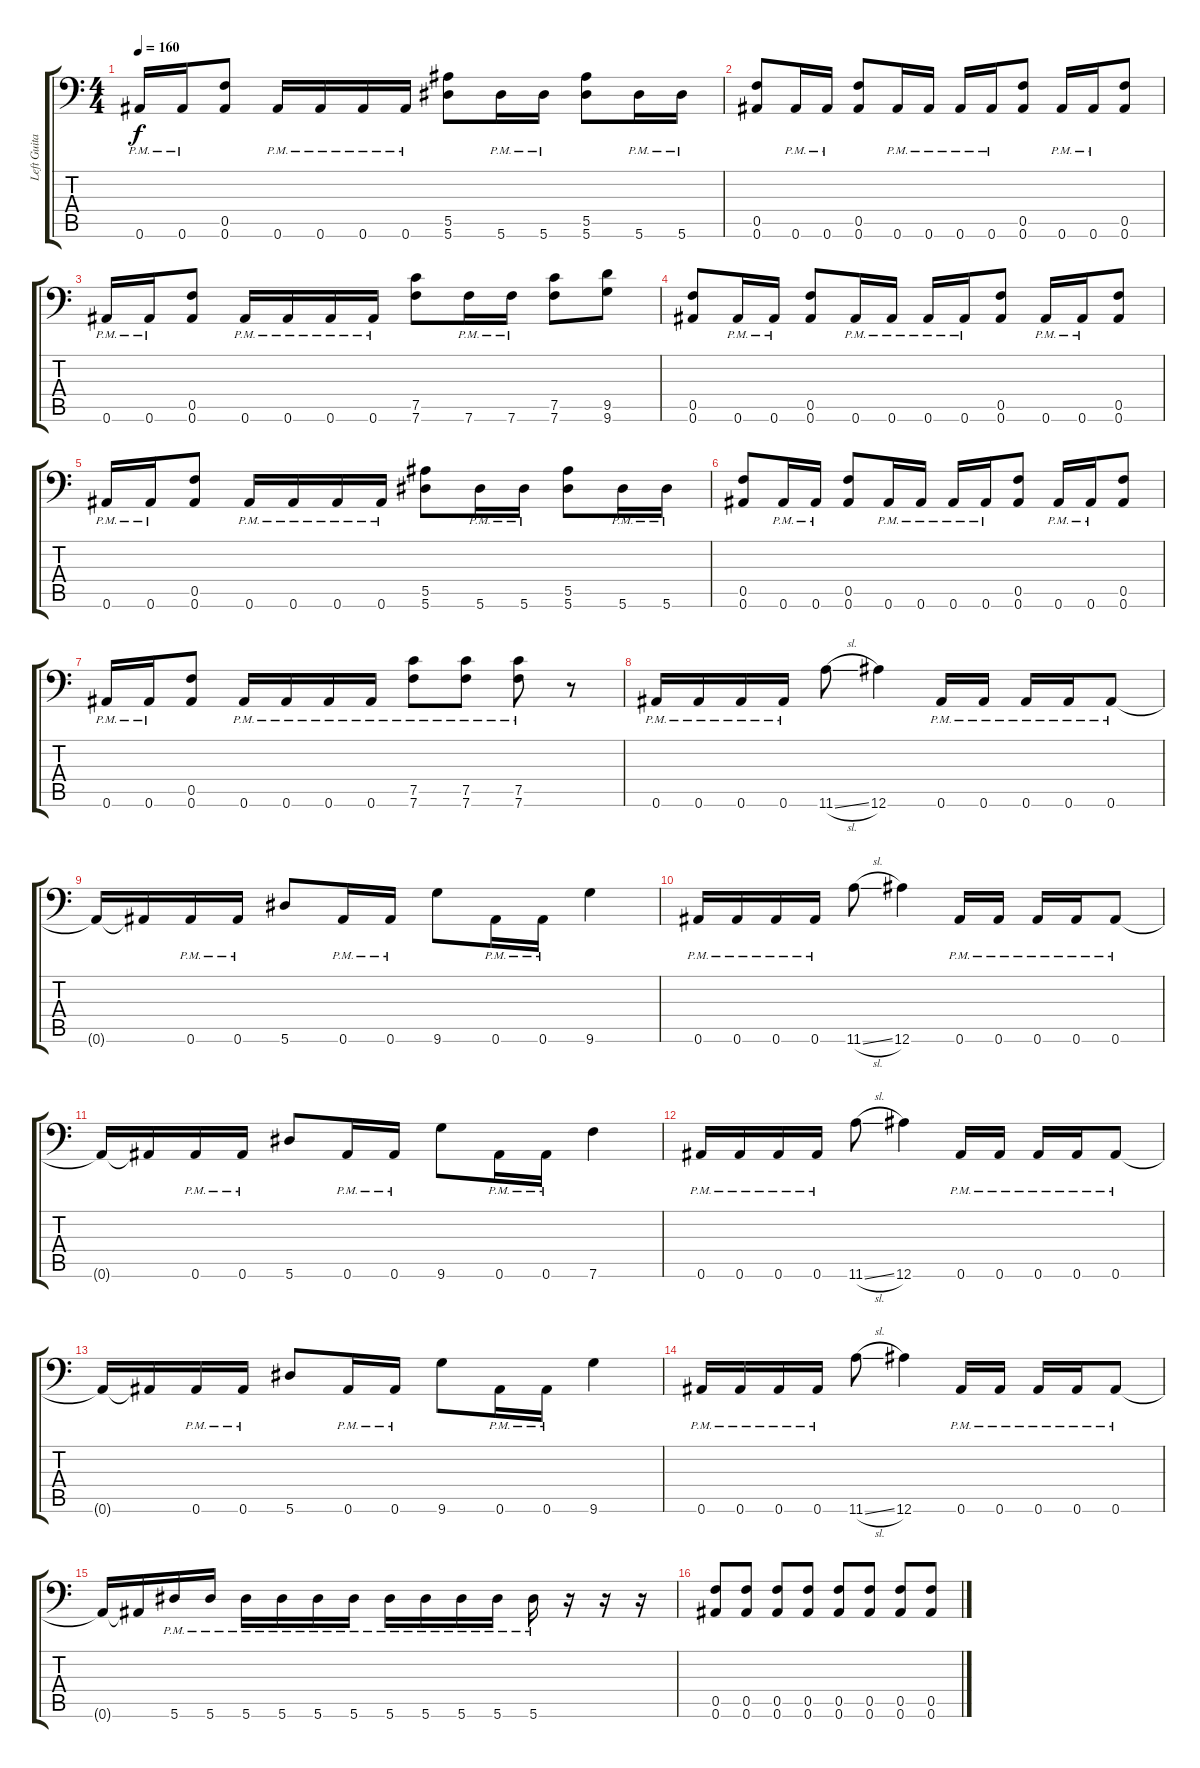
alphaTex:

\track ("Left Guitar" "Left Guita") {instrument distortionguitar}
\staff {score tabs}
\tuning (C4 G3 Eb3 Bb2 F2 Bb1) {hide}
\ts (4 4)
\tempo 160
\clef f4
\ks c
0.6{pm}.16{dy f} 0.6{pm}.16 (0.5 0.6).8 0.6{pm}.16 0.6{pm}.16 0.6{pm}.16 0.6{pm}.16 (5.5 5.6).8 5.6{pm}.16 5.6{pm}.16 (5.5 5.6).8 5.6{pm}.16 5.6{pm}.16 |
(0.5 0.6).8 0.6{pm}.16 0.6{pm}.16 (0.5 0.6).8 0.6{pm}.16 0.6{pm}.16 0.6{pm}.16 0.6{pm}.16 (0.5 0.6).8 0.6{pm}.16 0.6{pm}.16 (0.5 0.6).8 |
0.6{pm}.16 0.6{pm}.16 (0.5 0.6).8 0.6{pm}.16 0.6{pm}.16 0.6{pm}.16 0.6{pm}.16 (7.5 7.6).8 7.6{pm}.16 7.6{pm}.16 (7.5 7.6).8 (9.5 9.6).8 |
(0.5 0.6).8 0.6{pm}.16 0.6{pm}.16 (0.5 0.6).8 0.6{pm}.16 0.6{pm}.16 0.6{pm}.16 0.6{pm}.16 (0.5 0.6).8 0.6{pm}.16 0.6{pm}.16 (0.5 0.6).8 |
0.6{pm}.16 0.6{pm}.16 (0.5 0.6).8 0.6{pm}.16 0.6{pm}.16 0.6{pm}.16 0.6{pm}.16 (5.5 5.6).8 5.6{pm}.16 5.6{pm}.16 (5.5 5.6).8 5.6{pm}.16 5.6{pm}.16 |
(0.5 0.6).8 0.6{pm}.16 0.6{pm}.16 (0.5 0.6).8 0.6{pm}.16 0.6{pm}.16 0.6{pm}.16 0.6{pm}.16 (0.5 0.6).8 0.6{pm}.16 0.6{pm}.16 (0.5 0.6).8 |
0.6{pm}.16 0.6{pm}.16 (0.5 0.6).8 0.6{pm}.16 0.6{pm}.16 0.6{pm}.16 0.6{pm}.16 (7.5{pm} 7.6{pm}).8 (7.5{pm} 7.6{pm}).8 (7.5{pm} 7.6{pm}).8 r.8 |
0.6{pm}.16 0.6{pm}.16 0.6{pm}.16 0.6{pm}.16 11.6{sl}.8 12.6.4 0.6{pm}.16 0.6{pm}.16 0.6{pm}.16 0.6{pm}.16 0.6{pm}.8 |
0.6{t}.16 0.6{t}.16 0.6{pm}.16 0.6{pm}.16 5.6.8 0.6{pm}.16 0.6{pm}.16 9.6.8 0.6{pm}.16 0.6{pm}.16 9.6.4 |
0.6{pm}.16 0.6{pm}.16 0.6{pm}.16 0.6{pm}.16 11.6{sl}.8 12.6.4 0.6{pm}.16 0.6{pm}.16 0.6{pm}.16 0.6{pm}.16 0.6{pm}.8 |
0.6{t}.16 0.6{t}.16 0.6{pm}.16 0.6{pm}.16 5.6.8 0.6{pm}.16 0.6{pm}.16 9.6.8 0.6{pm}.16 0.6{pm}.16 7.6.4 |
0.6{pm}.16 0.6{pm}.16 0.6{pm}.16 0.6{pm}.16 11.6{sl}.8 12.6.4 0.6{pm}.16 0.6{pm}.16 0.6{pm}.16 0.6{pm}.16 0.6{pm}.8 |
0.6{t}.16 0.6{t}.16 0.6{pm}.16 0.6{pm}.16 5.6.8 0.6{pm}.16 0.6{pm}.16 9.6.8 0.6{pm}.16 0.6{pm}.16 9.6.4 |
0.6{pm}.16 0.6{pm}.16 0.6{pm}.16 0.6{pm}.16 11.6{sl}.8 12.6.4 0.6{pm}.16 0.6{pm}.16 0.6{pm}.16 0.6{pm}.16 0.6{pm}.8 |
0.6{t}.16 0.6{t}.16 5.6{pm}.16 5.6{pm}.16 5.6{pm}.16 5.6{pm}.16 5.6{pm}.16 5.6{pm}.16 5.6{pm}.16 5.6{pm}.16 5.6{pm}.16 5.6{pm}.16 5.6{pm}.16 r.16 r.16 r.16 |
(0.5 0.6).8 (0.5 0.6).8 (0.5 0.6).8 (0.5 0.6).8 (0.5 0.6).8 (0.5 0.6).8 (0.5 0.6).8 (0.5 0.6).8
